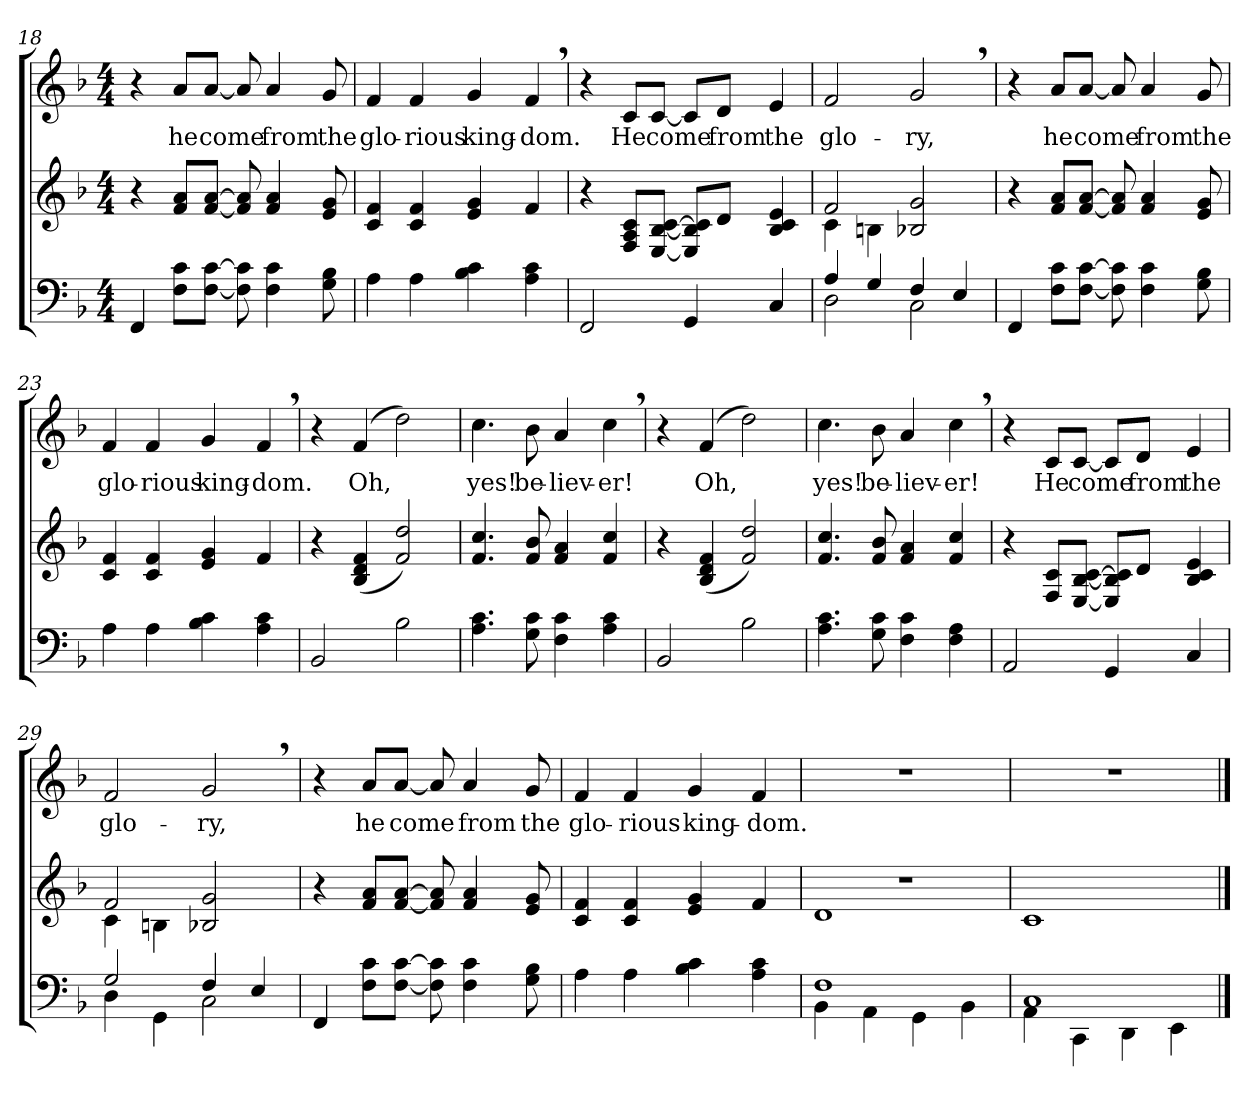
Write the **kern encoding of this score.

**kern	**kern	**kern	**text
*part2	*part2	*part1	*part1
*staff3	*staff2	*staff1	*staff1
!!LO:LB:g=z
*clefF4	*clefG2	*clefG2	*
*k[b-]	*k[b-]	*k[b-]	*
*M4/4	*M4/4	*M4/4	*
=18	=18	=18	=18
4FF/	4r	4r	.
!	!	!	!LO:LY:b
8F\ 8c\L	8f/ 8a/L	8a/L	he
!	!	!	!LO:LY:b
[8F\ [8c\J	[8f/ [8a/J	[8a/J	come
8F\] 8c\]	8f/] 8a/]	8a/]	.
!	!	!	!LO:LY:b
4F\ 4c\	4f/ 4a/	4a/	from
!	!	!	!LO:LY:b
8G\ 8B-\	8e/ 8g/	8g/	the
=19	=19	=19	=19
!	!	!	!LO:LY:b
4A\	4c/ 4f/	4f/	glo-
!	!	!	!LO:LY:b
4A\	4c/ 4f/	4f/	-rious
!	!	!	!LO:LY:b
4B-\ 4c\	4e/ 4g/	4g/	king-
!	!	!	!LO:LY:b
4A\ 4c\	4f/	4f,/	-dom.
!!LO:LB:g=z
=20	=20	=20	=20
2FF/	4r	4r	.
!	!	!	!LO:LY:b
.	8F/ 8A/ 8c/L	8c/L	He
!	!	!	!LO:LY:b
.	[8E/ [8B-/ [8c/J	[8c/J	come
4GG/	8E/] 8B-/] 8c/]L	8c/L]	.
!	!	!	!LO:LY:b
.	8d/J	8d/J	from
!	!	!	!LO:LY:b
4C/	4B-/ 4c/ 4e/	4e/	the
=21	=21	=21	=21
*^	*^	*	*
!	!	!	!	!	!LO:LY:b
4A/	2D\	2f/	4c\	2f/	glo-
4G/	.	.	4Bn\	.	.
!	!	!	!	!	!LO:LY:b
4F/	2C\	2B-X/ 2g/	2ryy	2g,/	-ry,
4E/	.	.	.	.	.
*v	*v	*	*	*	*
*	*v	*v	*	*
!!LO:LB:g=z
=22	=22	=22	=22
4FF/	4r	4r	.
!	!	!	!LO:LY:b
8F\ 8c\L	8f/ 8a/L	8a/L	he
!	!	!	!LO:LY:b
[8F\ [8c\J	[8f/ [8a/J	[8a/J	come
8F\] 8c\]	8f/] 8a/]	8a/]	.
!	!	!	!LO:LY:b
4F\ 4c\	4f/ 4a/	4a/	from
!	!	!	!LO:LY:b
8G\ 8B-\	8e/ 8g/	8g/	the
=23	=23	=23	=23
!	!	!	!LO:LY:b
4A\	4c/ 4f/	4f/	glo-
!	!	!	!LO:LY:b
4A\	4c/ 4f/	4f/	-rious
!	!	!	!LO:LY:b
4B-\ 4c\	4e/ 4g/	4g/	king-
!	!	!	!LO:LY:b
4A\ 4c\	4f/	4f,/	-dom.
!!LO:LB:g=z
=24	=24	=24	=24
2BB-/	4r	4r	.
!	!	!	!LO:LY:b
.	(<4B-/ 4d/ 4f/	(>4f/	Oh,
2B-\	2f/ 2dd/)	2dd\)	.
=25	=25	=25	=25
!	!	!	!LO:LY:b
4.A\ 4.c\	4.f/ 4.cc/	4.cc\	yes!
!	!	!	!LO:LY:b
8G\ 8c\	8f/ 8b-/	8b-\	be-
!	!	!	!LO:LY:b
4F\ 4c\	4f/ 4a/	4a/	-liev-
!	!	!	!LO:LY:b
4A\ 4c\	4f/ 4cc/	4cc,\	-er!
!!LO:LB:g=z
=26	=26	=26	=26
2BB-/	4r	4r	.
!	!	!	!LO:LY:b
.	(<4B-/ 4d/ 4f/	(>4f/	Oh,
2B-\	2f/ 2dd/)	2dd\)	.
=27	=27	=27	=27
!	!	!	!LO:LY:b
4.A\ 4.c\	4.f/ 4.cc/	4.cc\	yes!
!	!	!	!LO:LY:b
8G\ 8c\	8f/ 8b-/	8b-\	be-
!	!	!	!LO:LY:b
4F\ 4c\	4f/ 4a/	4a/	-liev-
!	!	!	!LO:LY:b
4F\ 4A\	4f/ 4cc/	4cc,\	-er!
!!LO:LB:g=z
=28	=28	=28	=28
2AA/	4r	4r	.
!	!	!	!LO:LY:b
.	8F/ 8c/L	8c/L	He
!	!	!	!LO:LY:b
.	[8E/ [8B-/ [8c/J	[8c/J	come
4GG/	8E/] 8B-/] 8c/]L	8c/L]	.
!	!	!	!LO:LY:b
.	8d/J	8d/J	from
!	!	!	!LO:LY:b
4C/	4B-/ 4c/ 4e/	4e/	the
=29	=29	=29	=29
*^	*^	*	*
!	!	!	!	!	!LO:LY:b
2G/	4D\	2f/	4c\	2f/	glo-
.	4GG\	.	4Bn\	.	.
!	!	!	!	!	!LO:LY:b
4F/	2C\	2B-X/ 2g/	2ryy	2g,/	-ry,
4E/	.	.	.	.	.
*v	*v	*	*	*	*
*	*v	*v	*	*
!!LO:LB:g=z
=30	=30	=30	=30
4FF/	4r	4r	.
!	!	!	!LO:LY:b
8F\ 8c\L	8f/ 8a/L	8a/L	he
!	!	!	!LO:LY:b
[8F\ [8c\J	[8f/ [8a/J	[8a/J	come
8F\] 8c\]	8f/] 8a/]	8a/]	.
!	!	!	!LO:LY:b
4F\ 4c\	4f/ 4a/	4a/	from
!	!	!	!LO:LY:b
8G\ 8B-\	8e/ 8g/	8g/	the
=31	=31	=31	=31
!	!	!	!LO:LY:b
4A\	4c/ 4f/	4f/	glo-
!	!	!	!LO:LY:b
4A\	4c/ 4f/	4f/	-rious
!	!	!	!LO:LY:b
4B-\ 4c\	4e/ 4g/	4g/	king-
!	!	!	!LO:LY:b
4A\ 4c\	4f/	4f/	-dom.
=32	=32	=32	=32
*^	*^	*	*
1F	4BB-\	1r	1d	1r	.
.	4AA\	.	.	.	.
.	4GG\	.	.	.	.
.	4BB-\	.	.	.	.
*	*	*v	*v	*	*
=33	=33	=33	=33	=33
1C	4AA\	1c	1r	.
.	4CC\	.	.	.
.	4DD\	.	.	.
.	4EE\	.	.	.
*v	*v	*	*	*
==	==	==	==
*-	*-	*-	*-
